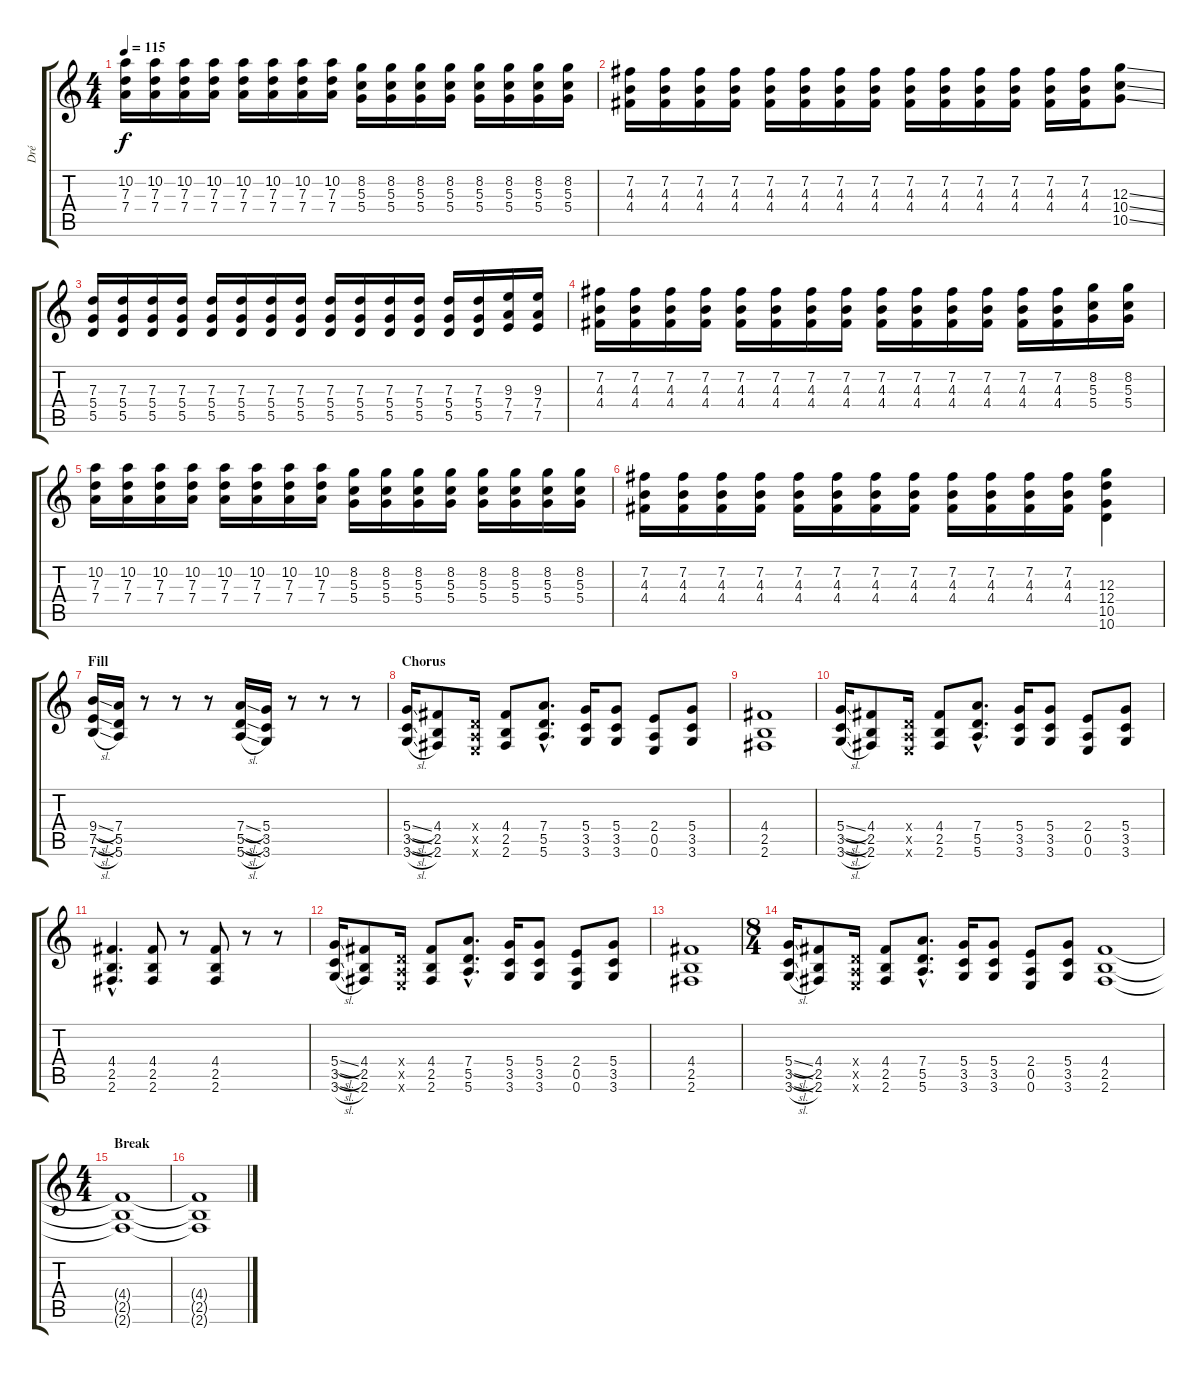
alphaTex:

\track ("Dré" "Dré") {instrument distortionguitar}
\staff {score tabs}
\tuning (E4 B3 G3 D3 A2 E2) {hide}
\ts (4 4)
\tempo 115
\clef g2
\ks c
(10.2 7.3 7.4).16{dy f} (10.2 7.3 7.4).16 (10.2 7.3 7.4).16 (10.2 7.3 7.4).16 (10.2 7.3 7.4).16 (10.2 7.3 7.4).16 (10.2 7.3 7.4).16 (10.2 7.3 7.4).16 (8.2 5.3 5.4).16 (8.2 5.3 5.4).16 (8.2 5.3 5.4).16 (8.2 5.3 5.4).16 (8.2 5.3 5.4).16 (8.2 5.3 5.4).16 (8.2 5.3 5.4).16 (8.2 5.3 5.4).16 |
(7.2 4.3 4.4).16 (7.2 4.3 4.4).16 (7.2 4.3 4.4).16 (7.2 4.3 4.4).16 (7.2 4.3 4.4).16 (7.2 4.3 4.4).16 (7.2 4.3 4.4).16 (7.2 4.3 4.4).16 (7.2 4.3 4.4).16 (7.2 4.3 4.4).16 (7.2 4.3 4.4).16 (7.2 4.3 4.4).16 (7.2 4.3 4.4).16 (7.2 4.3 4.4).16 (12.3{ss} 10.4{ss} 10.5{ss}).8 |
(7.3 5.4 5.5).16 (7.3 5.4 5.5).16 (7.3 5.4 5.5).16 (7.3 5.4 5.5).16 (7.3 5.4 5.5).16 (7.3 5.4 5.5).16 (7.3 5.4 5.5).16 (7.3 5.4 5.5).16 (7.3 5.4 5.5).16 (7.3 5.4 5.5).16 (7.3 5.4 5.5).16 (7.3 5.4 5.5).16 (7.3 5.4 5.5).16 (7.3 5.4 5.5).16 (9.3 7.4 7.5).16 (9.3 7.4 7.5).16 |
(7.2 4.3 4.4).16 (7.2 4.3 4.4).16 (7.2 4.3 4.4).16 (7.2 4.3 4.4).16 (7.2 4.3 4.4).16 (7.2 4.3 4.4).16 (7.2 4.3 4.4).16 (7.2 4.3 4.4).16 (7.2 4.3 4.4).16 (7.2 4.3 4.4).16 (7.2 4.3 4.4).16 (7.2 4.3 4.4).16 (7.2 4.3 4.4).16 (7.2 4.3 4.4).16 (8.2 5.3 5.4).16 (8.2 5.3 5.4).16 |
(10.2 7.3 7.4).16 (10.2 7.3 7.4).16 (10.2 7.3 7.4).16 (10.2 7.3 7.4).16 (10.2 7.3 7.4).16 (10.2 7.3 7.4).16 (10.2 7.3 7.4).16 (10.2 7.3 7.4).16 (8.2 5.3 5.4).16 (8.2 5.3 5.4).16 (8.2 5.3 5.4).16 (8.2 5.3 5.4).16 (8.2 5.3 5.4).16 (8.2 5.3 5.4).16 (8.2 5.3 5.4).16 (8.2 5.3 5.4).16 |
(7.2 4.3 4.4).16 (7.2 4.3 4.4).16 (7.2 4.3 4.4).16 (7.2 4.3 4.4).16 (7.2 4.3 4.4).16 (7.2 4.3 4.4).16 (7.2 4.3 4.4).16 (7.2 4.3 4.4).16 (7.2 4.3 4.4).16 (7.2 4.3 4.4).16 (7.2 4.3 4.4).16 (7.2 4.3 4.4).16 (12.3 12.4 10.5 10.6).4{volume 15 instrument distortionguitar} |
\section ("" "Fill")
(9.4{sl} 7.5{sl} 7.6{sl}).16 (7.4 5.5 5.6).16 r.8 r.8 r.8 (7.4{sl} 5.5{sl} 5.6{sl}).16 (5.4 3.5 3.6).16 r.8 r.8 r.8 |
\section ("" "Chorus")
(5.4{sl} 3.5{sl} 3.6{sl}).16 (4.4 2.5 2.6).8 (0.4{x} 0.5{x} 0.6{x}).16 (4.4 2.5 2.6).8 (7.4{hac} 5.5{hac} 5.6{hac}).8{d} (5.4 3.5 3.6).16 (5.4 3.5 3.6).8 (2.4 0.5 0.6).8 (5.4 3.5 3.6).8 |
(4.4 2.5 2.6).1 |
(5.4{sl} 3.5{sl} 3.6{sl}).16 (4.4 2.5 2.6).8 (0.4{x} 0.5{x} 0.6{x}).16 (4.4 2.5 2.6).8 (7.4{hac} 5.5{hac} 5.6{hac}).8{d} (5.4 3.5 3.6).16 (5.4 3.5 3.6).8 (2.4 0.5 0.6).8 (5.4 3.5 3.6).8 |
(4.4{hac} 2.5{hac} 2.6{hac}).4{d} (4.4 2.5 2.6).8 r.8 (4.4 2.5 2.6).8 r.8 r.8 |
(5.4{sl} 3.5{sl} 3.6{sl}).16 (4.4 2.5 2.6).8 (0.4{x} 0.5{x} 0.6{x}).16 (4.4 2.5 2.6).8 (7.4{hac} 5.5{hac} 5.6{hac}).8{d} (5.4 3.5 3.6).16 (5.4 3.5 3.6).8 (2.4 0.5 0.6).8 (5.4 3.5 3.6).8 |
(4.4 2.5 2.6).1 |
\ts (8 4)
(5.4{sl} 3.5{sl} 3.6{sl}).16 (4.4 2.5 2.6).8 (0.4{x} 0.5{x} 0.6{x}).16 (4.4 2.5 2.6).8 (7.4{hac} 5.5{hac} 5.6{hac}).8{d} (5.4 3.5 3.6).16 (5.4 3.5 3.6).8 (2.4 0.5 0.6).8 (5.4 3.5 3.6).8 (4.4 2.5 2.6).1 |
\ts (4 4)
\section ("" "Break")
(4.4{t} 2.5{t} 2.6{t}).1{volume 7} |
(4.4{t} 2.5{t} 2.6{t}).1
